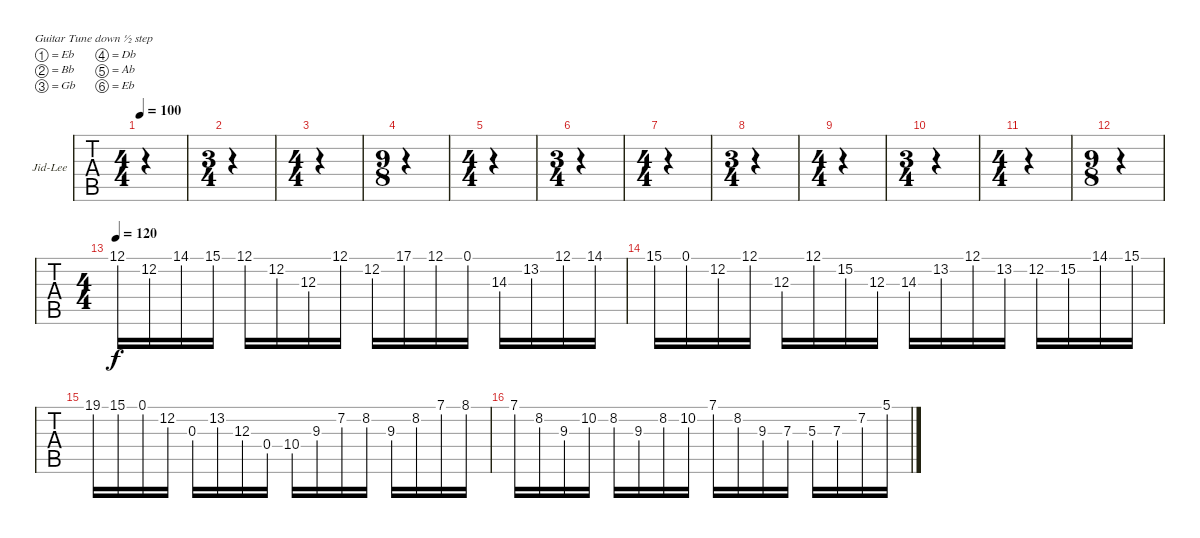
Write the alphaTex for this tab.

\defaultSystemsLayout 4
\bracketExtendMode groupsimilarinstruments
\firstSystemTrackNameOrientation horizontal
\otherSystemsTrackNameOrientation horizontal
\track ("Jid-Lee" "Jid-Lee") {instrument distortionguitar}
\staff {tabs}
\tuning (Eb4 Bb3 Gb3 Db3 Ab2 Eb2)
\ts (4 4)
\tempo 100
\clef g2
\ks c
|
\ts (3 4)
|
\ts (4 4)
|
\ts (9 8)
|
\ts (4 4)
|
\ts (3 4)
|
\ts (4 4)
|
\ts (3 4)
|
\ts (4 4)
|
\ts (3 4)
|
\ts (4 4)
|
\ts (9 8)
|
\ts (4 4)
\tempo 120
12.1.16 12.2.16 14.1.16 15.1.16 12.1.16 12.2.16 12.3.16 12.1.16 12.2.16 17.1.16 12.1.16 0.1.16 14.3.16 13.2.16 12.1.16 14.1.16 |
15.1.16 0.1.16 12.2.16 12.1.16 12.3.16 12.1.16 15.2.16 12.3.16 14.3.16 13.2.16 12.1.16 13.2.16 12.2.16 15.2.16 14.1.16 15.1.16 |
19.1.16 15.1.16 0.1.16 12.2.16 0.3.16 13.2.16 12.3.16 0.4.16 10.4.16 9.3.16 7.2.16 8.2.16 9.3.16 8.2.16 7.1.16 8.1.16 |
7.1.16 8.2.16 9.3.16 10.2.16 8.2.16 9.3.16 8.2.16 10.2.16 7.1.16 8.2.16 9.3.16 7.3.16 5.3.16 7.3.16 7.2.16 5.1.16
